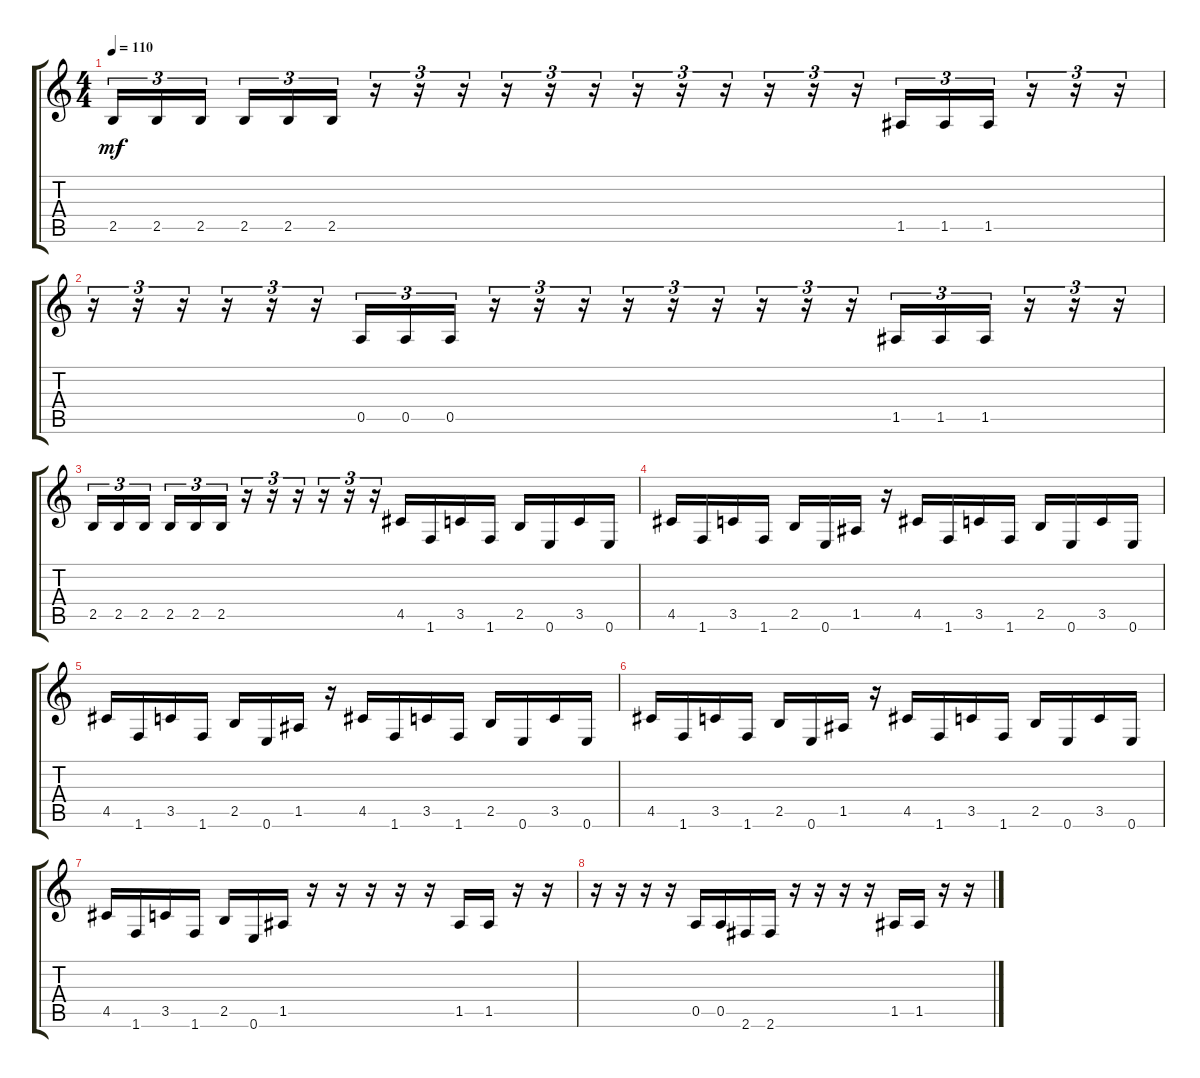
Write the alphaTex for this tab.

\track "" {instrument distortionguitar}
\staff {score tabs}
\tuning (E4 B3 G3 D3 A2 E2) {hide}
\ts (4 4)
\tempo 110
\clef g2
\ks c
2.5.16{tu (3 2) dy mf} 2.5.16{tu (3 2)} 2.5.16{tu (3 2) beam splitsecondary} 2.5.16{tu (3 2)} 2.5.16{tu (3 2)} 2.5.16{tu (3 2)} r.16{tu (3 2)} r.16{tu (3 2)} r.16{tu (3 2)} r.16{tu (3 2)} r.16{tu (3 2)} r.16{tu (3 2)} r.16{tu (3 2)} r.16{tu (3 2)} r.16{tu (3 2)} r.16{tu (3 2)} r.16{tu (3 2)} r.16{tu (3 2)} 1.5.16{tu (3 2)} 1.5.16{tu (3 2)} 1.5.16{tu (3 2)} r.16{tu (3 2)} r.16{tu (3 2)} r.16{tu (3 2)} |
r.16{tu (3 2)} r.16{tu (3 2)} r.16{tu (3 2)} r.16{tu (3 2)} r.16{tu (3 2)} r.16{tu (3 2)} 0.5.16{tu (3 2)} 0.5.16{tu (3 2)} 0.5.16{tu (3 2)} r.16{tu (3 2)} r.16{tu (3 2)} r.16{tu (3 2)} r.16{tu (3 2)} r.16{tu (3 2)} r.16{tu (3 2)} r.16{tu (3 2)} r.16{tu (3 2)} r.16{tu (3 2)} 1.5.16{tu (3 2)} 1.5.16{tu (3 2)} 1.5.16{tu (3 2)} r.16{tu (3 2)} r.16{tu (3 2)} r.16{tu (3 2)} |
2.5.16{tu (3 2)} 2.5.16{tu (3 2)} 2.5.16{tu (3 2) beam splitsecondary} 2.5.16{tu (3 2)} 2.5.16{tu (3 2)} 2.5.16{tu (3 2)} r.16{tu (3 2)} r.16{tu (3 2)} r.16{tu (3 2)} r.16{tu (3 2)} r.16{tu (3 2)} r.16{tu (3 2)} 4.5.16 1.6.16 3.5.16 1.6.16 2.5.16 0.6.16 3.5.16 0.6.16 |
4.5.16 1.6.16 3.5.16 1.6.16 2.5.16 0.6.16 1.5.16 r.16 4.5.16 1.6.16 3.5.16 1.6.16 2.5.16 0.6.16 3.5.16 0.6.16 |
4.5.16 1.6.16 3.5.16 1.6.16 2.5.16 0.6.16 1.5.16 r.16 4.5.16 1.6.16 3.5.16 1.6.16 2.5.16 0.6.16 3.5.16 0.6.16 |
4.5.16 1.6.16 3.5.16 1.6.16 2.5.16 0.6.16 1.5.16 r.16 4.5.16 1.6.16 3.5.16 1.6.16 2.5.16 0.6.16 3.5.16 0.6.16 |
4.5.16 1.6.16 3.5.16 1.6.16 2.5.16 0.6.16 1.5.16 r.16 r.16 r.16 r.16 r.16 1.5.16 1.5.16 r.16 r.16 |
r.16 r.16 r.16 r.16 0.5.16 0.5.16 2.6.16 2.6.16 r.16 r.16 r.16 r.16 1.5.16 1.5.16 r.16 r.16
